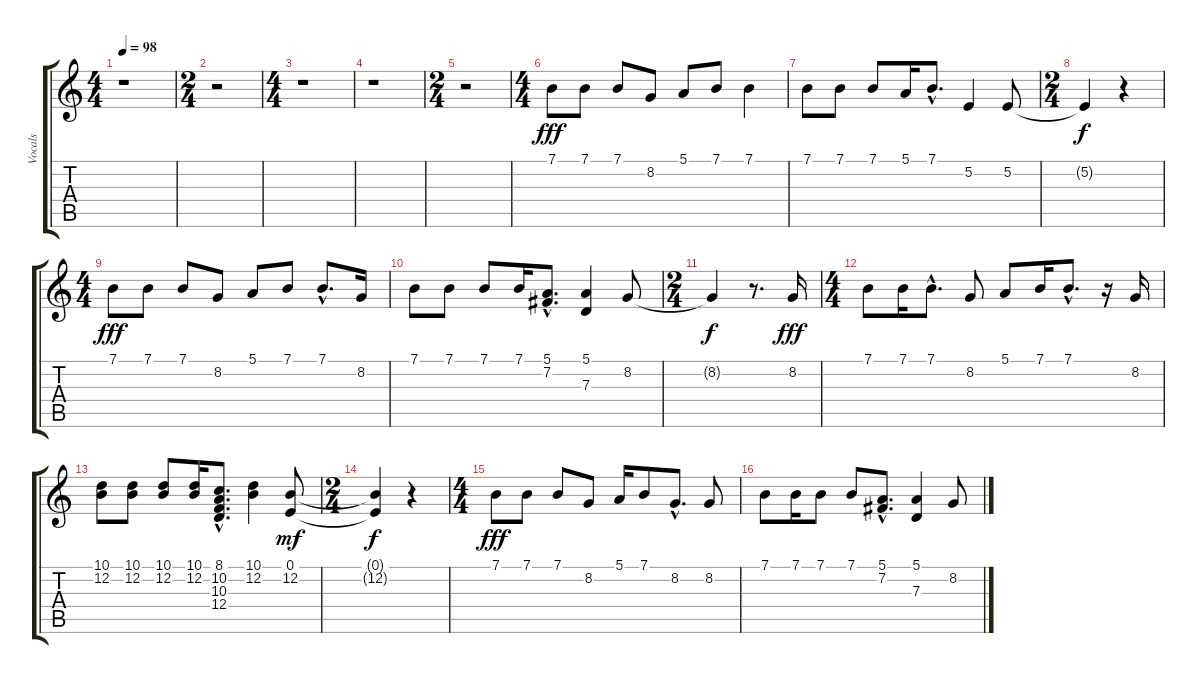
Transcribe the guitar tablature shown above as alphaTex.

\track ("Vocals" "Vocals") {instrument voiceoohs}
\staff {score tabs}
\tuning (E4 B3 G3 D3 A2 E2) {hide}
\ts (4 4)
\tempo 98
\clef g2
\ks c
r.1{dy fff} |
\ts (2 4)
r.2 |
\ts (4 4)
r.1 |
r.1 |
\ts (2 4)
r.2 |
\ts (4 4)
7.1.8 7.1.8 7.1.8 8.2.8 5.1.8 7.1.8 7.1.4 |
7.1.8 7.1.8 7.1.8 5.1.16 7.1{hac}.8{d} 5.2.4 5.2.8 |
\ts (2 4)
5.2{t}.4{dy f} r.4 |
\ts (4 4)
7.1.8{dy fff} 7.1.8 7.1.8 8.2.8 5.1.8 7.1.8 7.1{hac}.8{d} 8.2.16 |
7.1.8 7.1.8 7.1.8 7.1.16 (5.1 7.2{hac}).8{d} (5.1 7.3).4 8.2.8 |
\ts (2 4)
8.2{t}.4{dy f} r.8{d} 8.2.16{dy fff} |
\ts (4 4)
7.1.8 7.1.16 7.1{hac}.8{d} 8.2.8 5.1.8 7.1.16 7.1{hac}.8{d} r.16 8.2.16 |
(10.1 12.2).8 (10.1 12.2).8 (10.1 12.2).8 (10.1 12.2).16 (8.1 10.2 10.3{hac} 12.4{hac}).8{d} (10.1 12.2).4 (0.1 12.2).8{dy mf} |
\ts (2 4)
(0.1{t} 12.2{t}).4{dy f} r.4 |
\ts (4 4)
7.1.8{dy fff} 7.1.8 7.1.8 8.2.8 5.1.16 7.1.8 8.2{hac}.8{d} 8.2.8 |
7.1.8 7.1.16 7.1.8 7.1.8 (5.1 7.2{hac}).8{d} (5.1 7.3).4 8.2.8
